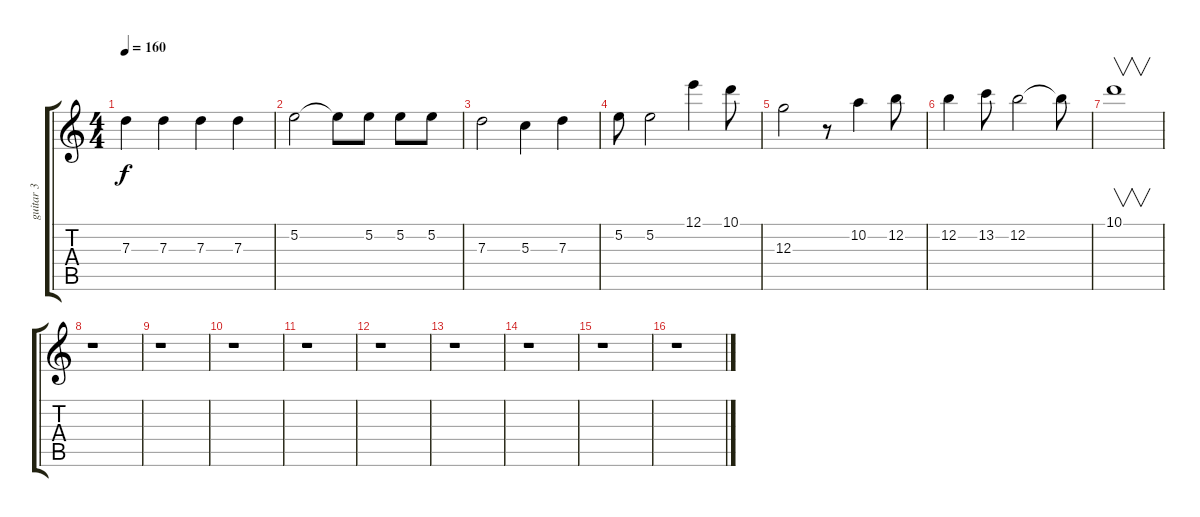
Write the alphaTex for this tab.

\track ("guitar 3" "guitar 3") {instrument overdrivenguitar}
\staff {score tabs}
\tuning (E4 B3 G3 D3 A2 E2) {hide}
\ts (4 4)
\tempo 160
\clef g2
\ks c
7.3.4{dy f} 7.3.4 7.3.4 7.3.4 |
5.2.2 5.2{t}.8 5.2.8 5.2.8 5.2.8 |
7.3.2 5.3.4 7.3.4 |
5.2.8 5.2.2 12.1.4 10.1.8 |
12.3.2 r.8 10.2.4 12.2.8 |
12.2.4 13.2.8 12.2.2 12.2{t}.8 |
10.1.1{v} |
r.1 |
r.1 |
r.1 |
r.1 |
r.1 |
r.1 |
r.1 |
r.1 |
r.1
